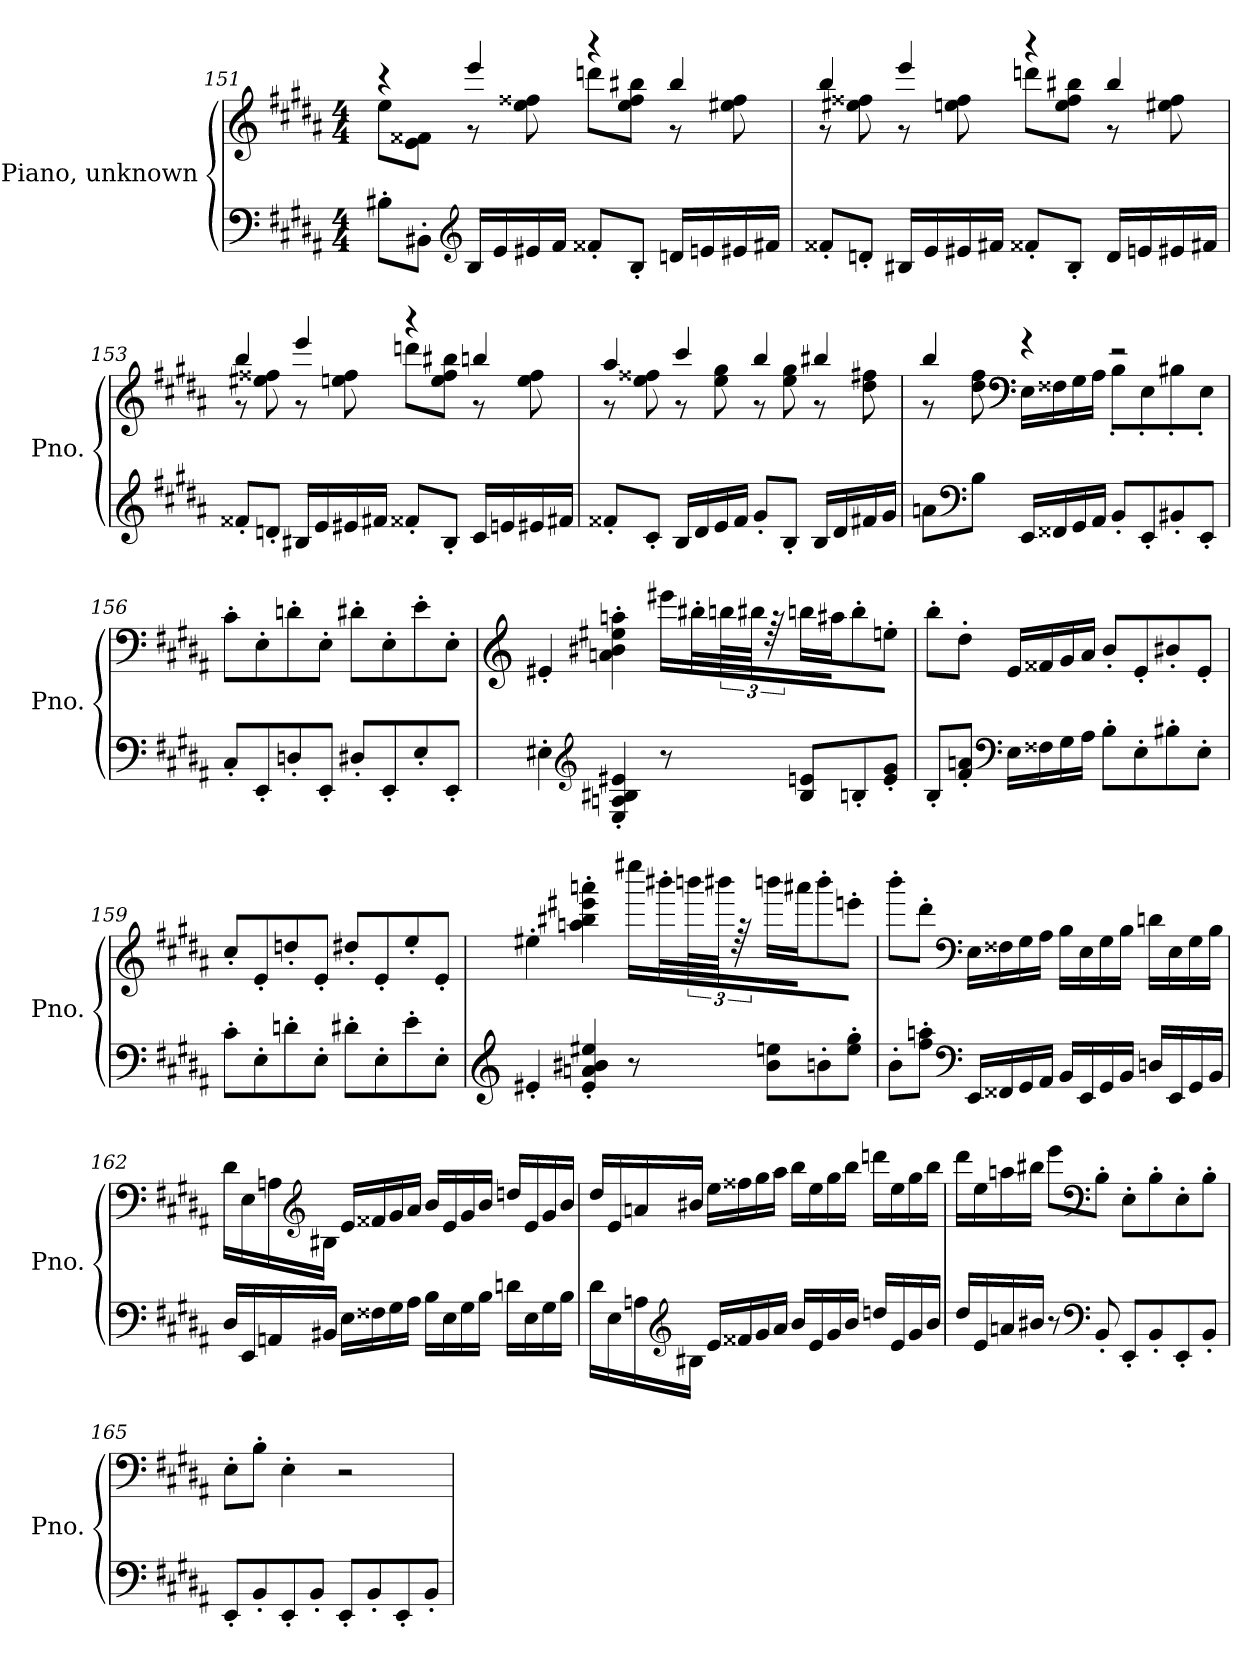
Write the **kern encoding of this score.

**kern	**kern
*part1	*part1
*staff2	*staff1
*I"Piano, unknown	*
*I'Pno.	*
!!LO:LB:g=z
*clefF4	*clefG2
*k[f#c#g#d#a#]	*k[f#c#g#d#a#]
*M4/4	*M4/4
=151	=151
*	*^
8B#X'\L	4r	8ee\L
8BB#X'\J	.	8e\ 8f##X\J
*clefG2	*	*
16B#/LL	4eee/	8r
16e/	.	.
16e#X/	.	8ee\ 8ff##X\
16f#/JJ	.	.
8f##X'/L	4r	8dddn\L
8B#'/J	.	8ee\ 8ff##\ 8bb#X\J
16dn/LL	4bb#/	8r
16en/	.	.
16e#X/	.	8ee#X\ 8ff##\
16f#X/JJ	.	.
!!LO:LB:g=z	!!
=152	=152	=152
8f##X'/L	4bb/	8r
8dn'/J	.	8ee#X\ 8ff##X\
16B#X/LL	4eee/	8r
16e/	.	.
16e#X/	.	8een\ 8ff##\
16f#X/JJ	.	.
8f##X'/L	4r	8dddn\L
8B#'/J	.	8ee\ 8ff##\ 8bb#X\J
16d/LL	4bb#/	8r
16en/	.	.
16e#X/	.	8ee#X\ 8ff##\
16f#X/JJ	.	.
!!LO:PB:g=z	!!
=153	=153	=153
8f##X'/L	4bb/	8r
8dn'/J	.	8ee#X\ 8ff##X\
16B#X/LL	4eee/	8r
16e/	.	.
16e#X/	.	8een\ 8ff##\
16f#X/JJ	.	.
8f##X'/L	4r	8dddn\L
8B#'/J	.	8ee\ 8ff##\ 8bb#X\J
16c#/LL	4bbn/	8r
16en/	.	.
16e#X/	.	8ee\ 8ff##\
16f#X/JJ	.	.
=154	=154	=154
8f##X'/L	4aa#/	8r
8c#'/J	.	8ee\ 8ff##X\
16B/LL	4ccc#/	8r
16d#/	.	.
16e/	.	8ee\ 8gg#\
16f##/JJ	.	.
8g#'/L	4bb/	8r
8B'/J	.	8ee\ 8gg#\
16B/LL	4bb#X/	8r
16d#/	.	.
16f#X/	.	8dd#\ 8ff#X\
16g#/JJ	.	.
!!LO:LB:g=z	!!
=155	=155	=155
8an\L	4bb/	8r
*clefF4	*	*
8B\J	.	8dd#\ 8ff#\
*	*clefF4	*
16EE/LL	4r	16E\LL
16FF##X/	.	16F##X\
16GG#/	.	16G#\
16AA#/JJ	.	16A#\JJ
8BB'/L	2r	8B'\L
8EE'/	.	8E'\
8BB#X'/	.	8B#X'\
8EE'/J	.	8E'\J
*	*v	*v
=156	=156
8C#'/L	8c#'\L
8EE'/	8E'\
8Dn'/	8dn'\
8EE'/J	8E'\J
8D#X'/L	8d#X'\L
8EE'/	8E'\
8E'/	8e'\
8EE'/J	8E'\J
!!LO:LB:g=z
=157	=157
*	*clefG2
4E#X'\	4e#X'/
*clefG2	*
4E#/' 4An/' 4B#X/' 4e#X/'	4an\' 4b#X\' 4ee#X\' 4aan\'
8r	16eee#X\LL
.	32bb#X'\L
.	96bbn\L
.	96bb#X\JJJJ
.	96r
8B#/ 8en/L	16bbn\LL
.	16aa#X\J
8Bn'/	8bb'\
8e/' 8g#/'J	8een'\J
=158	=158
8B'/L	8bb'\L
8f#/' 8an/'J	8dd#'\J
*clefF4	*
16E\LL	16e/LL
16F##X\	16f##X/
16G#\	16g#/
16A#\JJ	16a#/JJ
8B'\L	8b'/L
8E'\	8e'/
8B#X'\	8b#X'/
8E'\J	8e'/J
!!LO:LB:g=z
=159	=159
8c#'\L	8cc#'/L
8E'\	8e'/
8dn'\	8ddn'/
8E'\J	8e'/J
8d#X'\L	8dd#X'/L
8E'\	8e'/
8e'\	8ee'/
8E'\J	8e'/J
=160	=160
*clefG2	*
4e#X'/	4ee#X'\
4e#/' 4an/' 4b#X/' 4ee#X/'	4aan\' 4bb#X\' 4eee#X\' 4aaan\'
8r	16eeee#X\LL
.	32bbb#X'\L
.	96bbbn\L
.	96bbb#X\JJJJ
.	96r
8b#\ 8een\L	16bbbn\LL
.	16aaa#X\J
8bn'\	8bbb'\
8ee\' 8gg#\'J	8eeen'\J
!!LO:LB:g=z
=161	=161
8b'\L	8bbb'\L
8ff#\' 8aan\'J	8ddd#'\J
*clefF4	*clefF4
16EE/LL	16E\LL
16FF##X/	16F##X\
16GG#/	16G#\
16AA#/JJ	16A#\JJ
16BB/LL	16B\LL
16EE/	16E\
16GG#/	16G#\
16BB/JJ	16B\JJ
16Dn/LL	16dn\LL
16EE/	16E\
16GG#/	16G#\
16BB/JJ	16B\JJ
=162	=162
16D#/LL	16d#\LL
16EE/	16E\
16AAn/	16An\
*	*clefG2
16BB#X/JJ	16B#X\JJ
16E\LL	16e/LL
16F##X\	16f##X/
16G#\	16g#/
16A#\JJ	16a#/JJ
16B\LL	16b/LL
16E\	16e/
16G#\	16g#/
16B\JJ	16b/JJ
16dn\LL	16ddn/LL
16E\	16e/
16G#\	16g#/
16B\JJ	16b/JJ
!!LO:LB:g=z
=163	=163
16d#\LL	16dd#/LL
16E\	16e/
16An\	16an/
*clefG2	*
16B#X\JJ	16b#X/JJ
16e/LL	16ee\LL
16f##X/	16ff##X\
16g#/	16gg#\
16a#/JJ	16aa#\JJ
16b/LL	16bb\LL
16e/	16ee\
16g#/	16gg#\
16b/JJ	16bb\JJ
16ddn/LL	16dddn\LL
16e/	16ee\
16g#/	16gg#\
16b/JJ	16bb\JJ
=164	=164
16dd#/LL	16ddd#\LL
16e/	16ee\
16an/	16aan\
16b#X/JJ	16bb#X\JJ
8r	8eee\L
*clefF4	*clefF4
8BB'/	8B'\J
8EE'/L	8E'\L
8BB'/	8B'\
8EE'/	8E'\
8BB'/J	8B'\J
!!LO:PB:g=z
=165	=165
8EE'/L	8E'\L
8BB'/	8B'\J
8EE'/	4E'\
8BB'/J	.
8EE'/L	2r
8BB'/	.
8EE'/	.
8BB'/J	.
=	=
*-	*-
